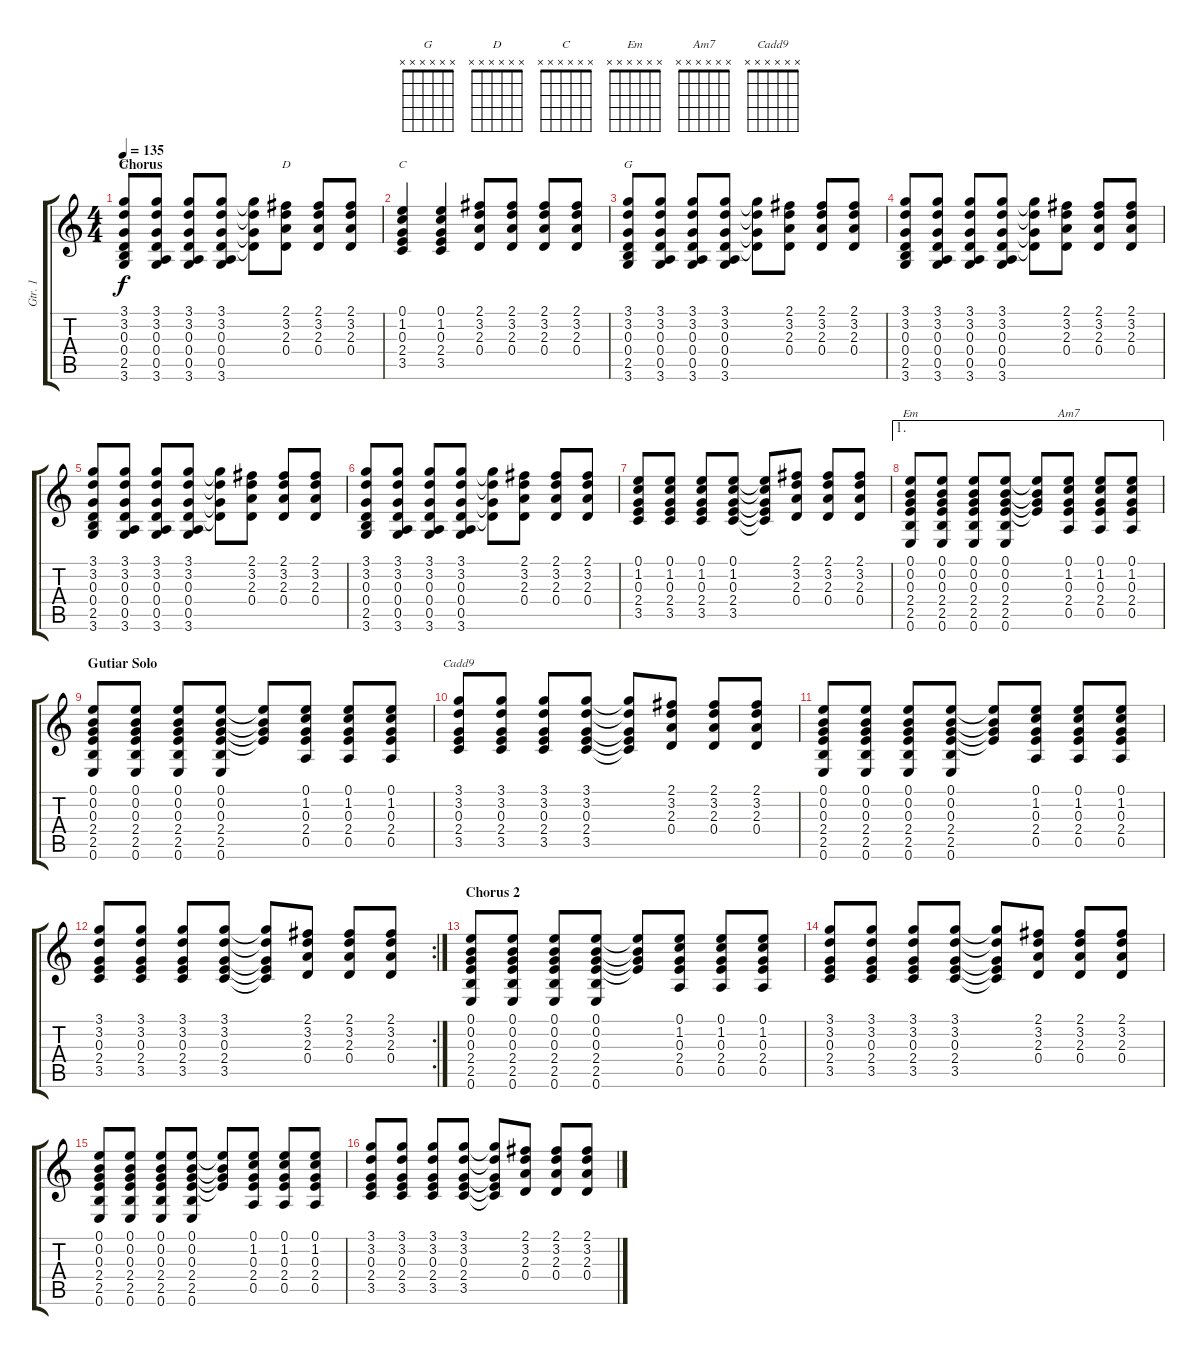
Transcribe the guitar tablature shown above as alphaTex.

\track ("Gtr. 1" "Gtr. 1") {instrument acousticguitarsteel}
\staff {score tabs}
\tuning (E4 B3 G3 D3 A2 E2) {hide}
\chord ("G" 3 3 0 0 2 3) {barre 3}
\chord ("D" x x x x x x)
\chord ("C" x x x x x x)
\chord ("G" x x x x x x)
\chord ("Em" x x x x x x)
\chord ("Am7" x x x x x x)
\chord ("Cadd9" x x x x x x)
\ts (4 4)
\section ("" "Chorus")
\tempo 135
\clef g2
\ks c
(3.1 3.2 0.3 0.4 2.5 3.6).8{ch "G" dy f} (3.1 3.2 0.3 0.4 0.5 3.6).8 (3.1 3.2 0.3 0.4 0.5 3.6).8 (3.1 3.2 0.3 0.4 0.5 3.6).8 (3.1{t} 3.2{t} 0.3{t} 0.4{t}).8 (2.1 3.2 2.3 0.4).8{ch "D"} (2.1 3.2 2.3 0.4).8 (2.1 3.2 2.3 0.4).8 |
(0.1 1.2 0.3 2.4 3.5).4{ch "C"} (0.1 1.2 0.3 2.4 3.5).4 (2.1 3.2 2.3 0.4).8 (2.1 3.2 2.3 0.4).8 (2.1 3.2 2.3 0.4).8 (2.1 3.2 2.3 0.4).8 |
(3.1 3.2 0.3 0.4 2.5 3.6).8{ch "G"} (3.1 3.2 0.3 0.4 0.5 3.6).8 (3.1 3.2 0.3 0.4 0.5 3.6).8 (3.1 3.2 0.3 0.4 0.5 3.6).8 (3.1{t} 3.2{t} 0.3{t} 0.4{t}).8 (2.1 3.2 2.3 0.4).8 (2.1 3.2 2.3 0.4).8 (2.1 3.2 2.3 0.4).8 |
(3.1 3.2 0.3 0.4 2.5 3.6).8 (3.1 3.2 0.3 0.4 0.5 3.6).8 (3.1 3.2 0.3 0.4 0.5 3.6).8 (3.1 3.2 0.3 0.4 0.5 3.6).8 (3.1{t} 3.2{t} 0.3{t} 0.4{t}).8 (2.1 3.2 2.3 0.4).8 (2.1 3.2 2.3 0.4).8 (2.1 3.2 2.3 0.4).8 |
(3.1 3.2 0.3 0.4 2.5 3.6).8 (3.1 3.2 0.3 0.4 0.5 3.6).8 (3.1 3.2 0.3 0.4 0.5 3.6).8 (3.1 3.2 0.3 0.4 0.5 3.6).8 (3.1{t} 3.2{t} 0.3{t} 0.4{t}).8 (2.1 3.2 2.3 0.4).8 (2.1 3.2 2.3 0.4).8 (2.1 3.2 2.3 0.4).8 |
(3.1 3.2 0.3 0.4 2.5 3.6).8 (3.1 3.2 0.3 0.4 0.5 3.6).8 (3.1 3.2 0.3 0.4 0.5 3.6).8 (3.1 3.2 0.3 0.4 0.5 3.6).8 (3.1{t} 3.2{t} 0.3{t} 0.4{t}).8 (2.1 3.2 2.3 0.4).8 (2.1 3.2 2.3 0.4).8 (2.1 3.2 2.3 0.4).8 |
(0.1 1.2 0.3 2.4 3.5).8 (0.1 1.2 0.3 2.4 3.5).8 (0.1 1.2 0.3 2.4 3.5).8 (0.1 1.2 0.3 2.4 3.5).8 (0.1{t} 1.2{t} 0.3{t} 2.4{t} 3.5{t}).8 (2.1 3.2 2.3 0.4).8 (2.1 3.2 2.3 0.4).8 (2.1 3.2 2.3 0.4).8 |
\ae 1
(0.1 0.2 0.3 2.4 2.5 0.6).8{ch "Em"} (0.1 0.2 0.3 2.4 2.5 0.6).8 (0.1 0.2 0.3 2.4 2.5 0.6).8 (0.1 0.2 0.3 2.4 2.5 0.6).8 (0.1{t} 0.2{t} 0.3{t} 2.4{t}).8 (0.1 1.2 0.3 2.4 0.5).8{ch "Am7"} (0.1 1.2 0.3 2.4 0.5).8 (0.1 1.2 0.3 2.4 0.5).8 |
\section ("" "Gutiar Solo")
(0.1 0.2 0.3 2.4 2.5 0.6).8 (0.1 0.2 0.3 2.4 2.5 0.6).8 (0.1 0.2 0.3 2.4 2.5 0.6).8 (0.1 0.2 0.3 2.4 2.5 0.6).8 (0.1{t} 0.2{t} 0.3{t} 2.4{t}).8 (0.1 1.2 0.3 2.4 0.5).8 (0.1 1.2 0.3 2.4 0.5).8 (0.1 1.2 0.3 2.4 0.5).8 |
(3.1 3.2 0.3 2.4 3.5).8{ch "Cadd9"} (3.1 3.2 0.3 2.4 3.5).8 (3.1 3.2 0.3 2.4 3.5).8 (3.1 3.2 0.3 2.4 3.5).8 (3.1{t} 3.2{t} 0.3{t} 2.4{t} 3.5{t}).8 (2.1 3.2 2.3 0.4).8 (2.1 3.2 2.3 0.4).8 (2.1 3.2 2.3 0.4).8 |
(0.1 0.2 0.3 2.4 2.5 0.6).8 (0.1 0.2 0.3 2.4 2.5 0.6).8 (0.1 0.2 0.3 2.4 2.5 0.6).8 (0.1 0.2 0.3 2.4 2.5 0.6).8 (0.1{t} 0.2{t} 0.3{t} 2.4{t}).8 (0.1 1.2 0.3 2.4 0.5).8 (0.1 1.2 0.3 2.4 0.5).8 (0.1 1.2 0.3 2.4 0.5).8 |
\rc 2
(3.1 3.2 0.3 2.4 3.5).8 (3.1 3.2 0.3 2.4 3.5).8 (3.1 3.2 0.3 2.4 3.5).8 (3.1 3.2 0.3 2.4 3.5).8 (3.1{t} 3.2{t} 0.3{t} 2.4{t} 3.5{t}).8 (2.1 3.2 2.3 0.4).8 (2.1 3.2 2.3 0.4).8 (2.1 3.2 2.3 0.4).8 |
\section ("" "Chorus 2")
(0.1 0.2 0.3 2.4 2.5 0.6).8 (0.1 0.2 0.3 2.4 2.5 0.6).8 (0.1 0.2 0.3 2.4 2.5 0.6).8 (0.1 0.2 0.3 2.4 2.5 0.6).8 (0.1{t} 0.2{t} 0.3{t} 2.4{t}).8 (0.1 1.2 0.3 2.4 0.5).8 (0.1 1.2 0.3 2.4 0.5).8 (0.1 1.2 0.3 2.4 0.5).8 |
(3.1 3.2 0.3 2.4 3.5).8 (3.1 3.2 0.3 2.4 3.5).8 (3.1 3.2 0.3 2.4 3.5).8 (3.1 3.2 0.3 2.4 3.5).8 (3.1{t} 3.2{t} 0.3{t} 2.4{t} 3.5{t}).8 (2.1 3.2 2.3 0.4).8 (2.1 3.2 2.3 0.4).8 (2.1 3.2 2.3 0.4).8 |
(0.1 0.2 0.3 2.4 2.5 0.6).8 (0.1 0.2 0.3 2.4 2.5 0.6).8 (0.1 0.2 0.3 2.4 2.5 0.6).8 (0.1 0.2 0.3 2.4 2.5 0.6).8 (0.1{t} 0.2{t} 0.3{t} 2.4{t}).8 (0.1 1.2 0.3 2.4 0.5).8 (0.1 1.2 0.3 2.4 0.5).8 (0.1 1.2 0.3 2.4 0.5).8 |
(3.1 3.2 0.3 2.4 3.5).8 (3.1 3.2 0.3 2.4 3.5).8 (3.1 3.2 0.3 2.4 3.5).8 (3.1 3.2 0.3 2.4 3.5).8 (3.1{t} 3.2{t} 0.3{t} 2.4{t} 3.5{t}).8 (2.1 3.2 2.3 0.4).8 (2.1 3.2 2.3 0.4).8 (2.1 3.2 2.3 0.4).8
